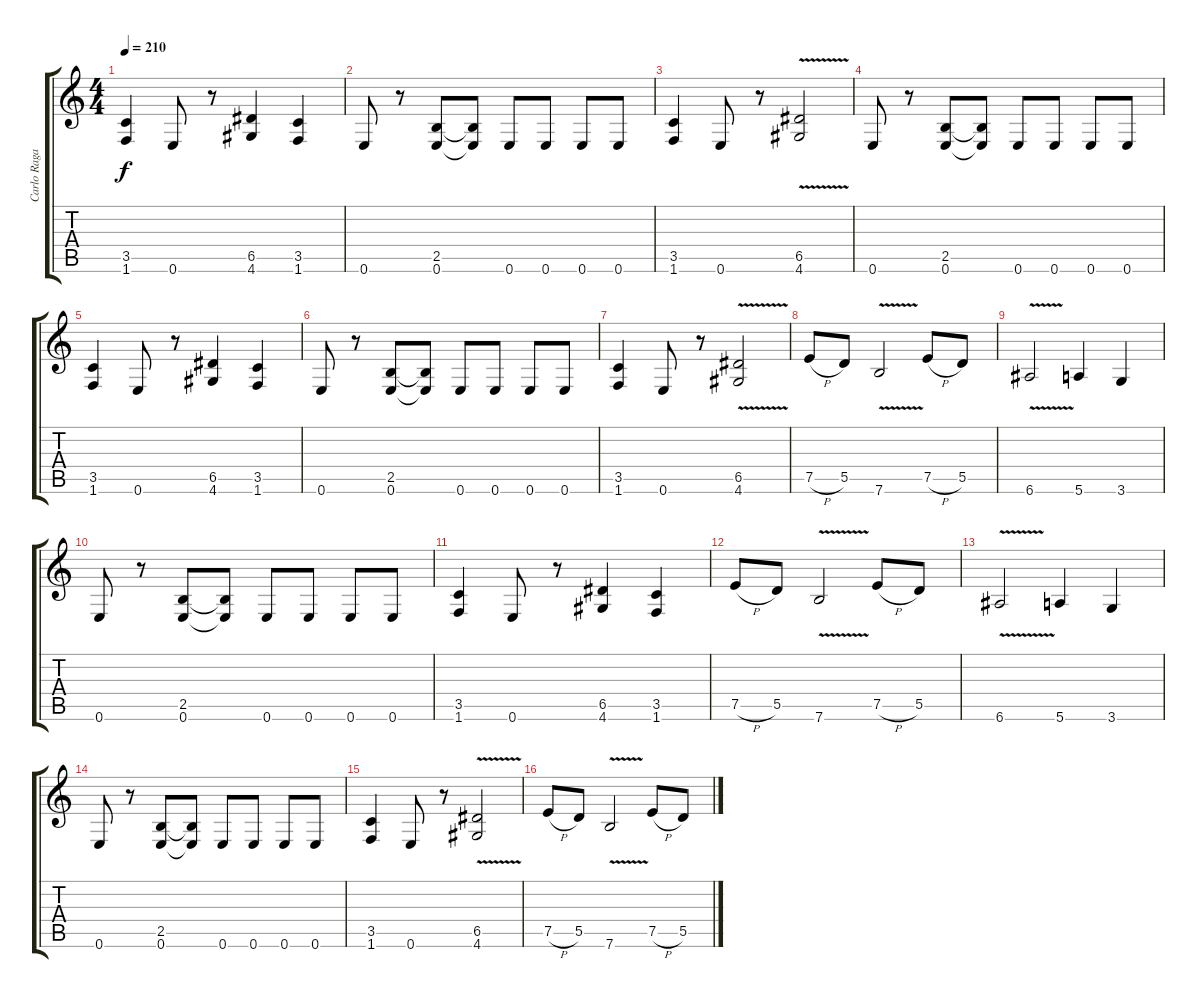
\track ("Carlo Ragadas " "Carlo Raga") {instrument distortionguitar}
\staff {score tabs}
\tuning (E4 B3 G3 D3 A2 E2) {hide}
\ts (4 4)
\tempo 210
\clef g2
\ks c
(3.5 1.6).4{dy f} 0.6.8 r.8 (6.5 4.6).4 (3.5 1.6).4 |
0.6.8 r.8 (2.5 0.6).8 (2.5{t} 0.6{t}).8 0.6.8 0.6.8 0.6.8 0.6.8 |
(3.5 1.6).4 0.6.8 r.8 (6.5{v} 4.6{v}).2 |
0.6.8 r.8 (2.5 0.6).8 (2.5{t} 0.6{t}).8 0.6.8 0.6.8 0.6.8 0.6.8 |
(3.5 1.6).4 0.6.8 r.8 (6.5 4.6).4 (3.5 1.6).4 |
0.6.8 r.8 (2.5 0.6).8 (2.5{t} 0.6{t}).8 0.6.8 0.6.8 0.6.8 0.6.8 |
(3.5 1.6).4 0.6.8 r.8 (6.5{v} 4.6{v}).2 |
7.5{h}.8 5.5.8 7.6{v}.2 7.5{h}.8 5.5.8 |
6.6{v}.2 5.6.4 3.6.4 |
0.6.8 r.8 (2.5 0.6).8 (2.5{t} 0.6{t}).8 0.6.8 0.6.8 0.6.8 0.6.8 |
(3.5 1.6).4 0.6.8 r.8 (6.5 4.6).4 (3.5 1.6).4 |
7.5{h}.8 5.5.8 7.6{v}.2 7.5{h}.8 5.5.8 |
6.6{v}.2 5.6.4 3.6.4 |
0.6.8 r.8 (2.5 0.6).8 (2.5{t} 0.6{t}).8 0.6.8 0.6.8 0.6.8 0.6.8 |
(3.5 1.6).4 0.6.8 r.8 (6.5{v} 4.6{v}).2 |
7.5{h}.8 5.5.8 7.6{v}.2 7.5{h}.8 5.5.8
